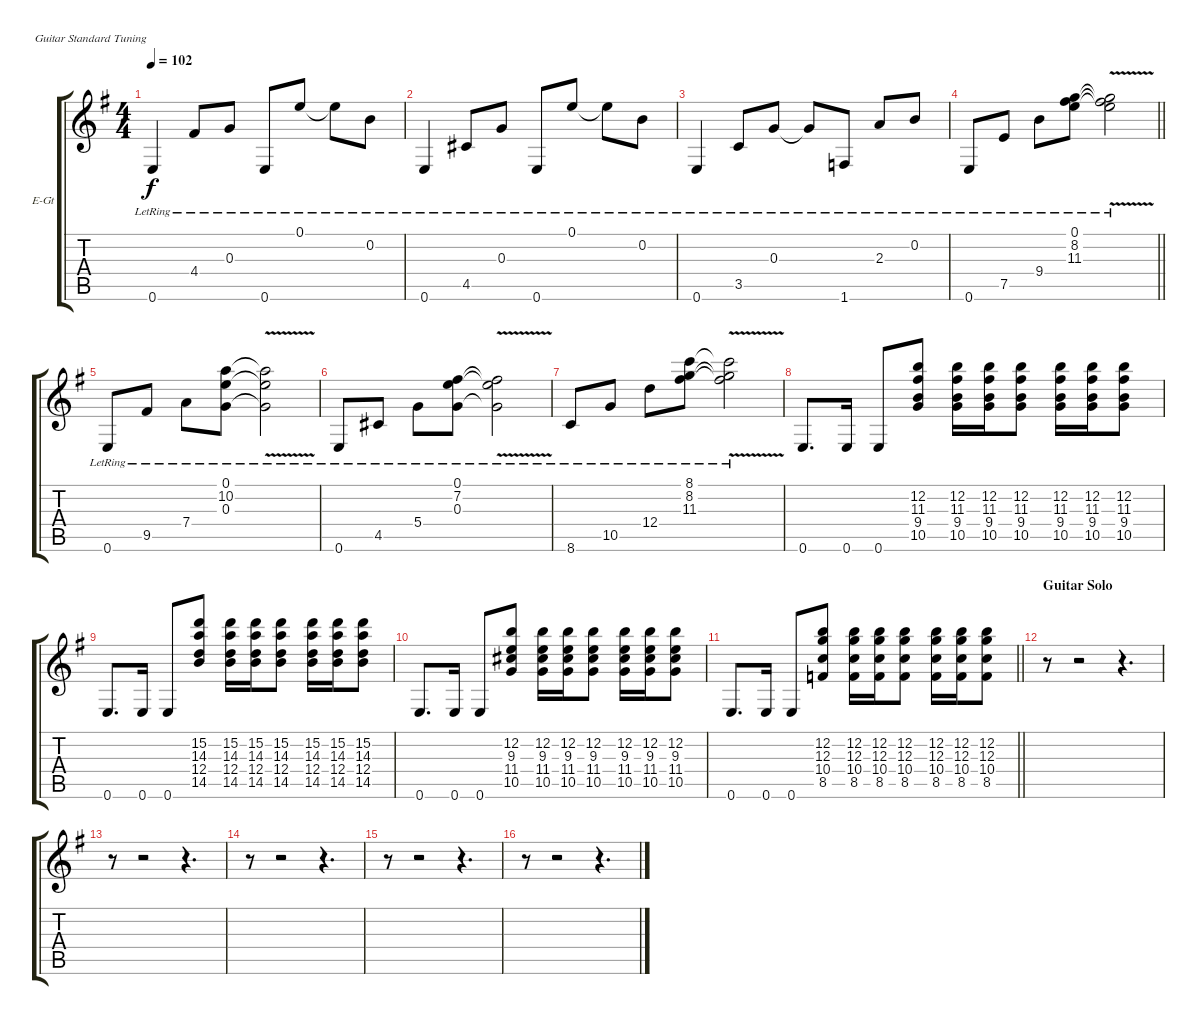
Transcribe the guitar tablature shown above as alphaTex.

\bracketExtendMode groupsimilarinstruments
\firstSystemTrackNameOrientation horizontal
\otherSystemsTrackNameOrientation horizontal
\track ("Guitar 1" "E-Gt") {instrument electricguitarclean}
\staff {score tabs}
\tuning (E4 B3 G3 D3 A2 E2)
\ts (4 4)
\tempo 102
\clef g2
\ks g
0.6{lr}.4{dy f} 4.4{lr}.8 0.3{lr}.8 0.6{lr}.8 0.1{lr}.8 0.1{lr t}.8 0.2{lr}.8 |
0.6{lr}.4 4.5{lr}.8 0.3{lr}.8 0.6{lr}.8 0.1{lr}.8 0.1{lr t}.8 0.2{lr}.8 |
0.6{lr}.4 3.5{lr}.8 0.3{lr}.8 0.3{lr t}.8 1.6{lr}.8 2.3{lr}.8 0.2{lr}.8 |
\barLineRight lightlight
0.6{lr}.8 7.5{lr}.8 9.4{lr}.8 (0.1{lr} 8.2{lr} 11.3{lr}).8 (0.1{v lr t} 8.2{v lr t} 11.3{v lr t}).2 |
0.6{lr}.8 9.5{lr}.8 7.4{lr}.8 (0.1{lr} 10.2{lr} 0.3{lr}).8 (0.1{v lr t} 10.2{v lr t} 0.3{v lr t}).2 |
0.6{lr}.8 4.5{lr}.8 5.4{lr}.8 (0.1{lr} 7.2{lr} 0.3{lr}).8 (0.1{v lr t} 7.2{v lr t} 0.3{v lr t}).2 |
8.6{lr}.8 10.5{lr}.8 12.4{lr}.8 (8.1{lr} 8.2{lr} 11.3{lr}).8 (8.1{v lr t} 8.2{v lr t} 11.3{v lr t}).2 |
0.6.8{d} 0.6.16 0.6.8 (12.2 11.3 9.4 10.5).8 (12.2 11.3 9.4 10.5).16 (12.2 11.3 9.4 10.5).16 (12.2 11.3 9.4 10.5).8 (12.2 11.3 9.4 10.5).16 (12.2 11.3 9.4 10.5).16 (12.2 11.3 9.4 10.5).8 |
0.6.8{d} 0.6.16 0.6.8 (15.2 14.3 12.4 14.5).8 (15.2 14.3 12.4 14.5).16 (15.2 14.3 12.4 14.5).16 (15.2 14.3 12.4 14.5).8 (15.2 14.3 12.4 14.5).16 (15.2 14.3 12.4 14.5).16 (15.2 14.3 12.4 14.5).8 |
0.6.8{d} 0.6.16 0.6.8 (12.2 9.3 11.4 10.5).8 (12.2 9.3 11.4 10.5).16 (12.2 9.3 11.4 10.5).16 (12.2 9.3 11.4 10.5).8 (12.2 9.3 11.4 10.5).16 (12.2 9.3 11.4 10.5).16 (12.2 9.3 11.4 10.5).8 |
\barLineRight lightlight
0.6.8{d} 0.6.16 0.6.8 (12.2 12.3 10.4 8.5).8 (12.2 12.3 10.4 8.5).16 (12.2 12.3 10.4 8.5).16 (12.2 12.3 10.4 8.5).8 (12.2 12.3 10.4 8.5).16 (12.2 12.3 10.4 8.5).16 (12.2 12.3 10.4 8.5).8 |
\section ("" "Guitar Solo")
r.8 r.2 r.4{d} |
r.8 r.2 r.4{d} |
r.8 r.2 r.4{d} |
r.8 r.2 r.4{d} |
r.8 r.2 r.4{d}
